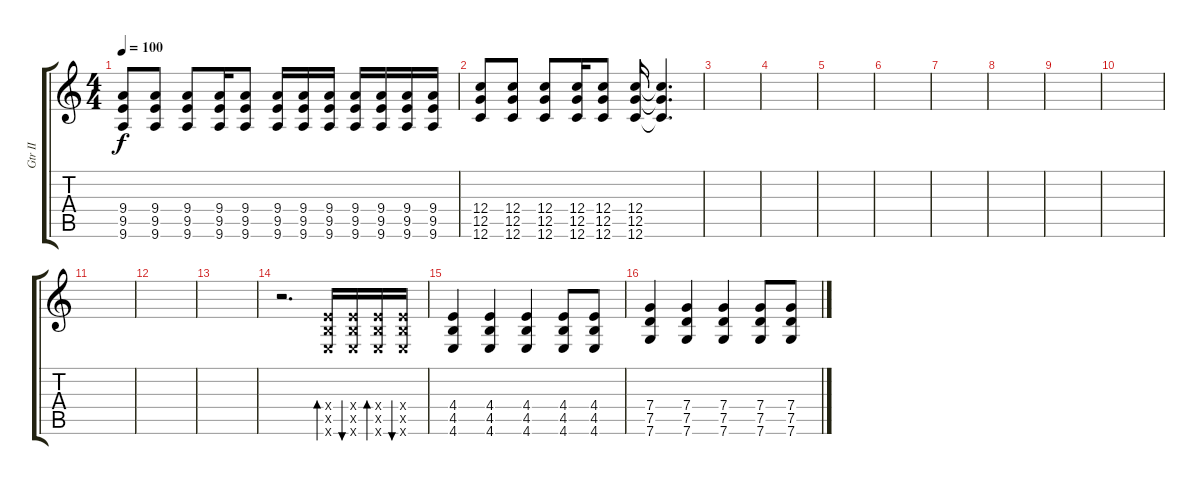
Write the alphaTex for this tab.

\track ("Gtr II" "Gtr II") {instrument overdrivenguitar}
\staff {score tabs}
\tuning (D4 A3 F3 C3 G2 C2) {hide}
\ts (4 4)
\tempo 100
\clef g2
\ks c
(9.4 9.5 9.6).8{dy f} (9.4 9.5 9.6).8 (9.4 9.5 9.6).8 (9.4 9.5 9.6).16 (9.4 9.5 9.6).8 (9.4 9.5 9.6).16 (9.4 9.5 9.6).16 (9.4 9.5 9.6).16 (9.4 9.5 9.6).16 (9.4 9.5 9.6).16 (9.4 9.5 9.6).16 (9.4 9.5 9.6).16 |
(12.4 12.5 12.6).8 (12.4 12.5 12.6).8 (12.4 12.5 12.6).8 (12.4 12.5 12.6).16 (12.4 12.5 12.6).8 (12.4 12.5 12.6).16 (12.4{t} 12.5{t} 12.6{t}).4{d} |
|
|
|
|
|
|
|
|
|
|
|
r.2{d} (4.4{x} 4.5{x} 4.6{x}).16{bd 60} (4.4{x} 4.5{x} 4.6{x}).16{bu 60} (4.4{x} 4.5{x} 4.6{x}).16{bd 60} (4.4{x} 4.5{x} 4.6{x}).16{bu 60} |
(4.4 4.5 4.6).4 (4.4 4.5 4.6).4 (4.4 4.5 4.6).4 (4.4 4.5 4.6).8 (4.4 4.5 4.6).8 |
(7.4 7.5 7.6).4 (7.4 7.5 7.6).4 (7.4 7.5 7.6).4 (7.4 7.5 7.6).8 (7.4 7.5 7.6).8
